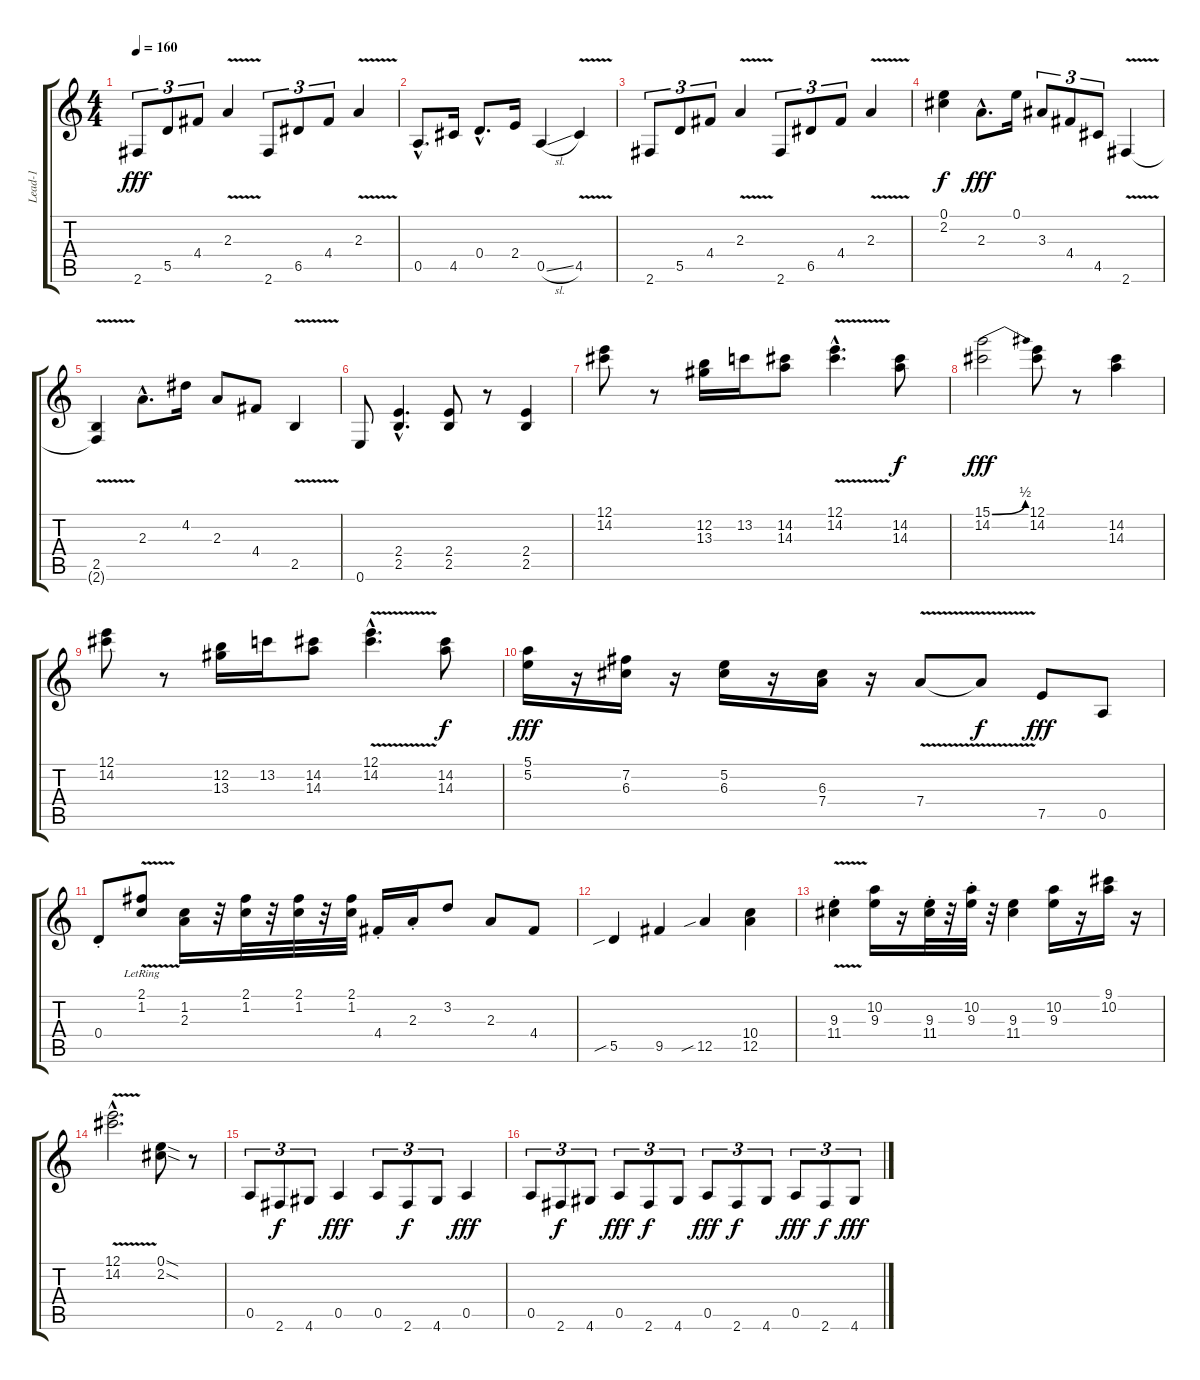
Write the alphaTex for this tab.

\track ("Lead-1" "Lead-1") {instrument electricguitarclean}
\staff {score tabs}
\tuning (E4 B3 G3 D3 A2 E2) {hide}
\ts (4 4)
\tempo 160
\clef g2
\ks c
2.6.8{tu (3 2) dy fff} 5.5.8{tu (3 2)} 4.4.8{tu (3 2)} 2.3{v}.4 2.6.8{tu (3 2)} 6.5.8{tu (3 2)} 4.4.8{tu (3 2)} 2.3{v}.4 |
0.5{hac}.8{d} 4.5.16 0.4{hac}.8{d} 2.4.16 0.5{sl}.4 4.5{v}.4 |
2.6.8{tu (3 2)} 5.5.8{tu (3 2)} 4.4.8{tu (3 2)} 2.3{v}.4 2.6.8{tu (3 2)} 6.5.8{tu (3 2)} 4.4.8{tu (3 2)} 2.3{v}.4 |
(0.1 2.2).4{dy f} 2.3{hac}.8{d dy fff} 0.1.16 3.3.8{tu (3 2)} 4.4.8{tu (3 2)} 4.5.8{tu (3 2)} 2.6{v}.4 |
(2.5 2.6{t}).4 2.3{hac}.8{d} 4.2.16 2.3.8 4.4.8 2.5{v}.4 |
0.6.8 (2.4{hac} 2.5{hac}).4{d} (2.4 2.5).8 r.8 (2.4 2.5).4 |
(12.1 14.2).8{instrument electricbasspick} r.8 (12.2 13.3).16 13.2.16 (14.2 14.3).8 (12.1{v hac} 14.2{hac}).4{d} (14.2 14.3).8{dy f} |
(15.1{be (bend 0 0 60 2)} 14.2).2{dy fff} (12.1 14.2).8 r.8 (14.2 14.3).4 |
(12.1 14.2).8 r.8 (12.2 13.3).16 13.2.16 (14.2 14.3).8 (12.1{v hac} 14.2{hac}).4{d} (14.2 14.3).8{dy f} |
(5.1 5.2).16{dy fff} r.16 (7.2 6.3).16 r.16 (5.2 6.3).16 r.16 (6.3 7.4).16 r.16 7.4{v}.8 7.4{t}.8{dy f} 7.5.8{dy fff} 0.5.8 |
0.4{st}.8 (2.1{v lr} 1.2{lr}).8 (1.2 2.3).16 r.32 (2.1 1.2).32 r.32 (2.1 1.2).32 r.32 (2.1 1.2).32 4.4{st}.16 2.3{st}.16 3.2.8 2.3.8 4.4.8 |
5.5{sib}.4 9.5.4 12.5{sib}.4 (10.4 12.5).4 |
(9.3{v} 11.4{st}).4 (10.2 9.3).16 r.16 (9.3{st} 11.4{st}).32 r.32 (10.2{st} 9.3{st}).32 r.32 (9.3 11.4).4 (10.2 9.3).16 r.16 (9.1 10.2).16 r.16 |
(12.1{v hac} 14.2{hac}).2{d} (0.1{sod} 2.2{sod}).8 r.8 |
0.5.8{tu (3 2) instrument electricguitarclean} 2.6.8{tu (3 2) dy f} 4.6.8{tu (3 2)} 0.5.4{dy fff} 0.5.8{tu (3 2)} 2.6.8{tu (3 2) dy f} 4.6.8{tu (3 2)} 0.5.4{dy fff} |
0.5.8{tu (3 2)} 2.6.8{tu (3 2) dy f} 4.6.8{tu (3 2)} 0.5.8{tu (3 2) dy fff} 2.6.8{tu (3 2) dy f} 4.6.8{tu (3 2)} 0.5.8{tu (3 2) dy fff} 2.6.8{tu (3 2) dy f} 4.6.8{tu (3 2)} 0.5.8{tu (3 2) dy fff} 2.6.8{tu (3 2) dy f} 4.6.8{tu (3 2) dy fff}
